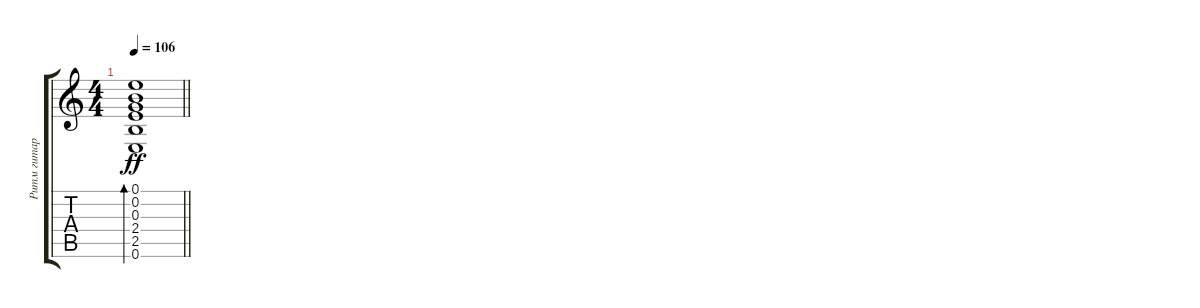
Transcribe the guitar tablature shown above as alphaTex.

\track ("Ритм гитара (основная)" "Ритм гитар") {instrument acousticguitarsteel}
\staff {score tabs}
\tuning (E4 B3 G3 D3 A2 E2) {hide}
\ts (4 4)
\tempo 106
\clef g2
\barLineRight lightlight
\ks c
(0.1 0.2 0.3 2.4 2.5 0.6).1{bd 240 dy ff}
